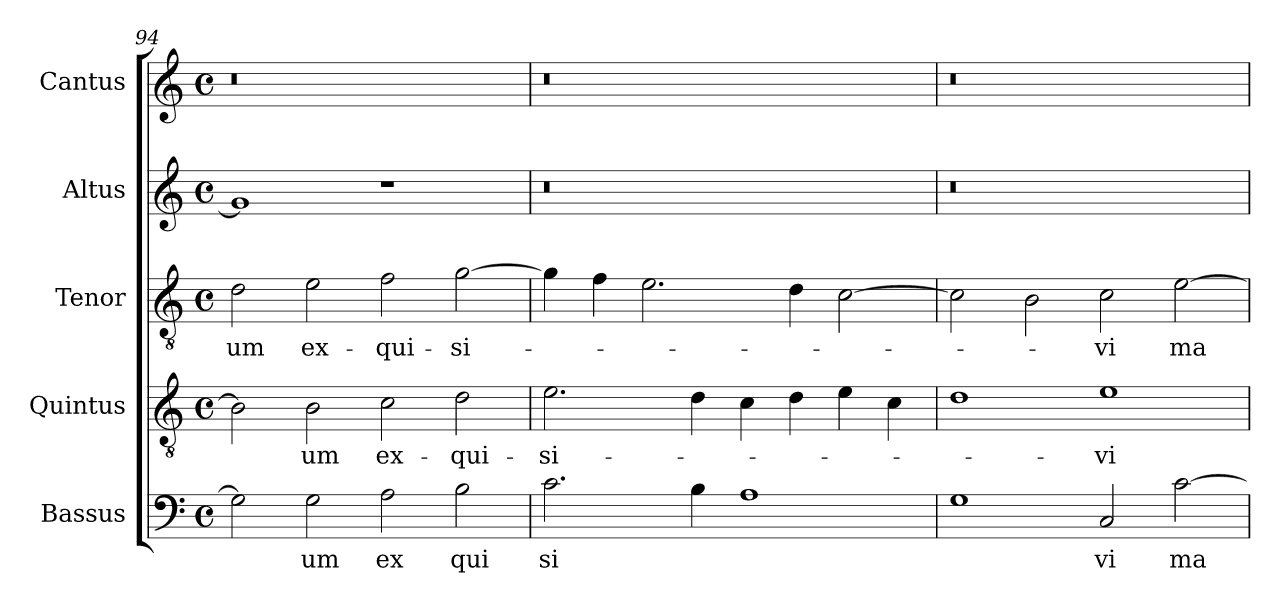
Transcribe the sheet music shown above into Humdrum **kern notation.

**kern	**text	**kern	**text	**kern	**text	**kern	**kern
*part5	*part5	*part4	*part4	*part3	*part3	*part2	*part1
*staff5	*staff5	*staff4	*staff4	*staff3	*staff3	*staff2	*staff1
*I"Bassus	*	*I"Quintus	*	*I"Tenor	*	*I"Altus	*I"Cantus
*clefF4	*	*clefGv2	*	*clefGv2	*	*clefG2	*clefG2
*M4/4	*	*M4/4	*	*M4/4	*	*M4/4	*M4/4
*met(c)	*	*met(c)	*	*met(c)	*	*met(c)	*met(c)
=94	=94	=94	=94	=94	=94	=94	=94
!	!	!	!	!	!LO:LY:b:cj	!	!
2G\]	.	2B\]	.	2d\	-um	1g]	0r
!	!LO:LY:b:cj	!	!LO:LY:b:cj	!	!LO:LY:b:cj	!	!
2G\	um	2B\	-um	2e\	ex-	.	.
!	!LO:LY:b:cj	!	!LO:LY:b:cj	!	!LO:LY:b:cj	!	!
2A\	ex	2c\	ex-	2f\	-qui-	1r	.
!	!LO:LY:b:cj	!	!LO:LY:b:cj	!	!LO:LY:b:cj	!	!
2B\	qui	2d\	-qui-	[>2g\	-si-	.	.
=95	=95	=95	=95	=95	=95	=95	=95
!	!LO:LY:b:cj	!	!LO:LY:b:cj	!	!	!	!
2.c\	si	2.e\	-si-	4g\]	.	0r	0r
.	.	.	.	4f\	.	.	.
.	.	.	.	2.e\	.	.	.
4B\	.	4d\	.	.	.	.	.
1A	.	4c\	.	.	.	.	.
.	.	4d\	.	4d\	.	.	.
.	.	4e\	.	[>2c\	.	.	.
.	.	4c\	.	.	.	.	.
=96	=96	=96	=96	=96	=96	=96	=96
1G	.	1d	.	2c\]	.	0r	0r
.	.	.	.	2B\	.	.	.
!	!LO:LY:b:cj	!	!LO:LY:b:cj	!	!LO:LY:b:cj	!	!
2C/	vi	1e	-vi	2c\	-vi	.	.
!	!LO:LY:b	!	!	!	!LO:LY:b	!	!
[>2c\	ma	.	.	[>2e\	ma-	.	.
=	=	=	=	=	=	=	=
*-	*-	*-	*-	*-	*-	*-	*-
